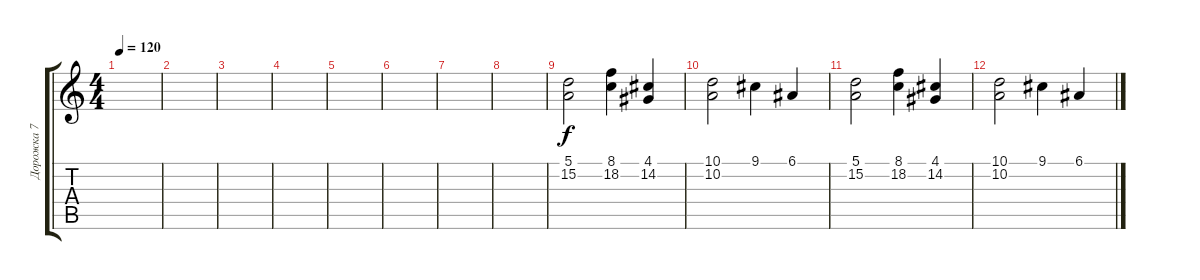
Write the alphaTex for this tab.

\track ("Дорожка 7" "Дорожка 7") {instrument pad7halo}
\staff {score tabs}
\tuning (E4 B3 G3 D3 A2 E2) {hide}
\ts (4 4)
\tempo 120
\clef g2
\ks c
|
|
|
|
|
|
|
|
(5.1 15.2).2 (8.1 18.2).4 (4.1 14.2).4 |
(10.1 10.2).2 9.1.4 6.1.4 |
(5.1 15.2).2 (8.1 18.2).4 (4.1 14.2).4 |
(10.1 10.2).2 9.1.4 6.1.4
